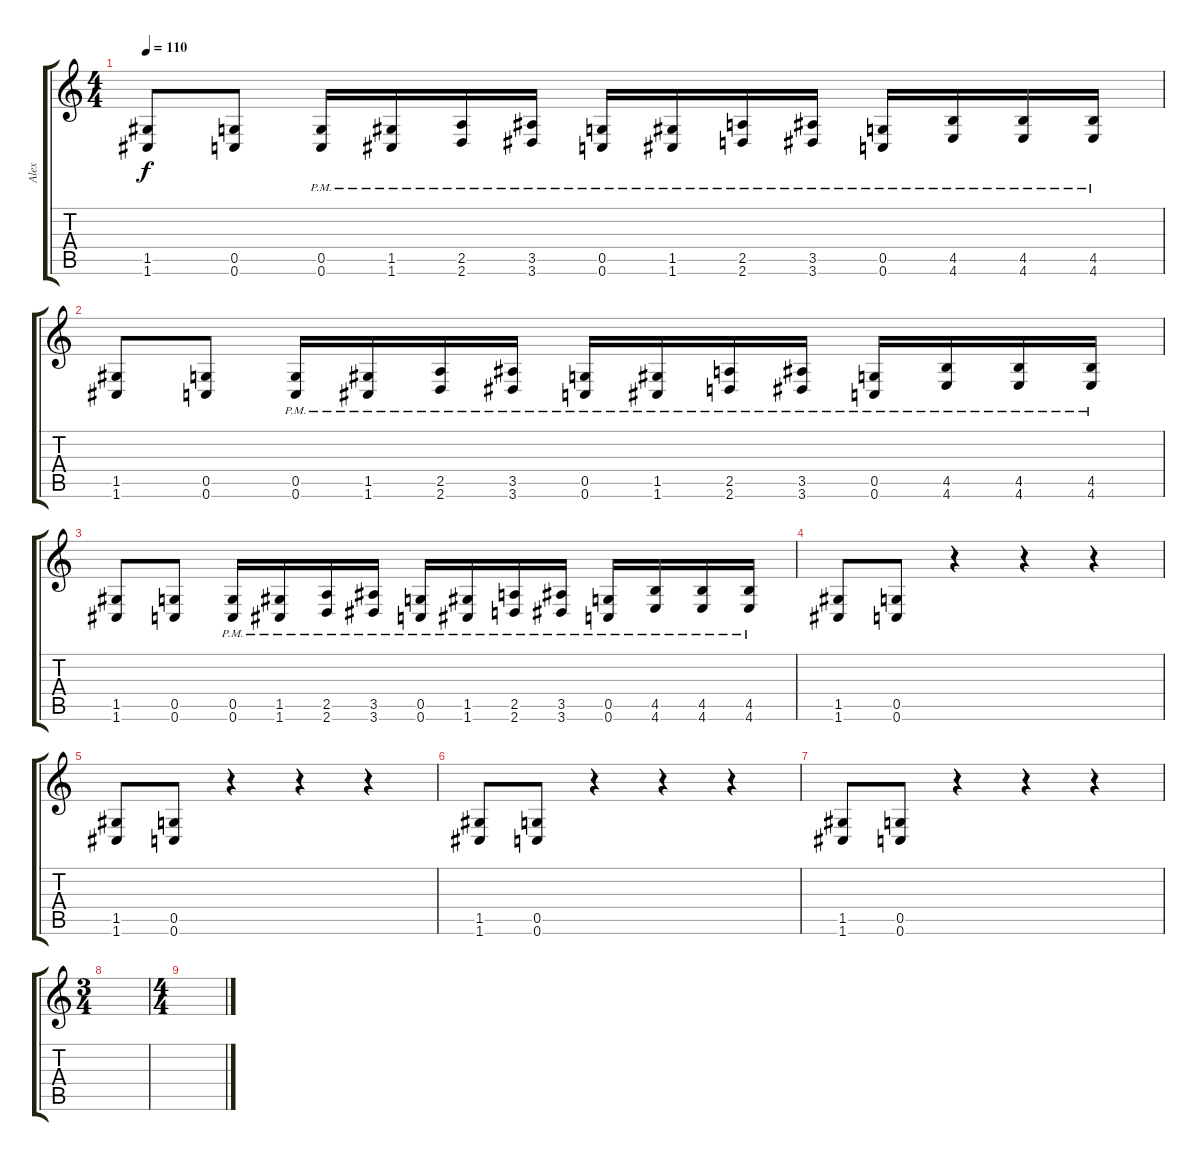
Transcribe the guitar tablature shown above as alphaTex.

\track ("Alex" "Alex") {instrument distortionguitar}
\staff {score tabs}
\tuning (D4 A3 F3 C3 G2 C2) {hide}
\ts (4 4)
\tempo 110
\clef g2
\ks c
(1.5 1.6).8{dy f} (0.5 0.6).8 (0.5{pm} 0.6).16 (1.5{pm} 1.6{pm}).16 (2.5{pm} 2.6{pm}).16 (3.5{pm} 3.6{pm}).16 (0.5{pm} 0.6).16 (1.5{pm} 1.6{pm}).16 (2.5{pm} 2.6{pm}).16 (3.5{pm} 3.6{pm}).16 (0.5{pm} 0.6).16 (4.5{pm} 4.6{pm}).16 (4.5{pm} 4.6{pm}).16 (4.5{pm} 4.6{pm}).16 |
(1.5 1.6).8 (0.5 0.6).8 (0.5{pm} 0.6).16 (1.5{pm} 1.6{pm}).16 (2.5{pm} 2.6{pm}).16 (3.5{pm} 3.6{pm}).16 (0.5{pm} 0.6).16 (1.5{pm} 1.6{pm}).16 (2.5{pm} 2.6{pm}).16 (3.5{pm} 3.6{pm}).16 (0.5{pm} 0.6).16 (4.5{pm} 4.6{pm}).16 (4.5{pm} 4.6{pm}).16 (4.5{pm} 4.6{pm}).16 |
(1.5 1.6).8 (0.5 0.6).8 (0.5{pm} 0.6).16 (1.5{pm} 1.6{pm}).16 (2.5{pm} 2.6{pm}).16 (3.5{pm} 3.6{pm}).16 (0.5{pm} 0.6).16 (1.5{pm} 1.6{pm}).16 (2.5{pm} 2.6{pm}).16 (3.5{pm} 3.6{pm}).16 (0.5{pm} 0.6).16 (4.5{pm} 4.6{pm}).16 (4.5{pm} 4.6{pm}).16 (4.5{pm} 4.6{pm}).16 |
(1.5 1.6).8 (0.5 0.6).8 r.4 r.4 r.4 |
(1.5 1.6).8 (0.5 0.6).8 r.4 r.4 r.4 |
(1.5 1.6).8 (0.5 0.6).8 r.4 r.4 r.4 |
(1.5 1.6).8 (0.5 0.6).8 r.4 r.4 r.4 |
\ts (3 4)
|
\ts (4 4)
